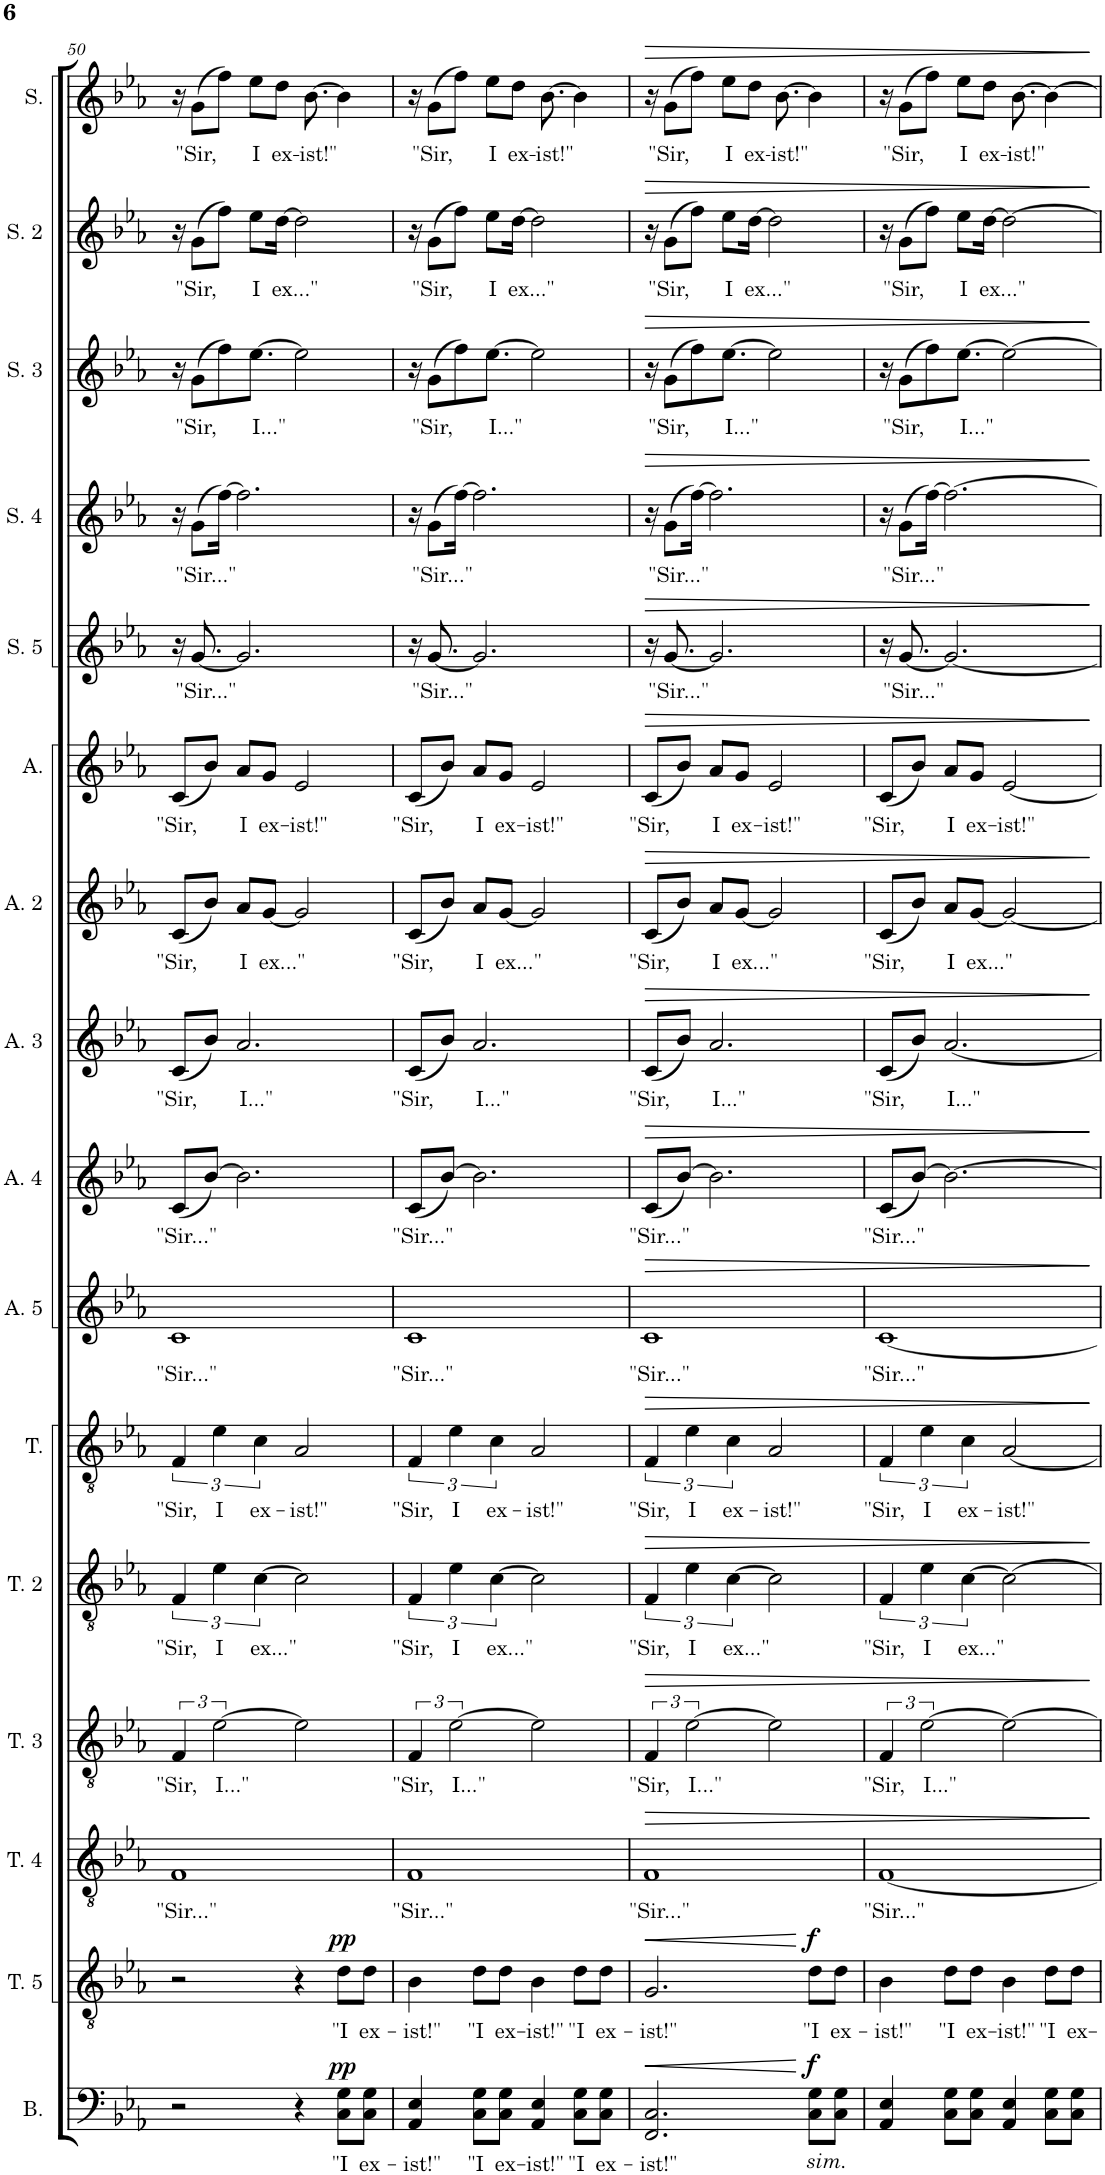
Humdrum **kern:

**kern	**text	**dynam	**kern	**text	**dynam	**kern	**text	**dynam	**kern	**text	**dynam	**kern	**text	**dynam	**kern	**text	**dynam	**kern	**text	**dynam	**kern	**text	**dynam	**kern	**text	**dynam	**kern	**text	**dynam	**kern	**text	**dynam	**kern	**text	**dynam	**kern	**text	**dynam	**kern	**text	**dynam	**kern	**text	**dynam	**kern	**text	**dynam
*part16	*part16	*part16	*part15	*part15	*part15	*part14	*part14	*part14	*part13	*part13	*part13	*part12	*part12	*part12	*part11	*part11	*part11	*part10	*part10	*part10	*part9	*part9	*part9	*part8	*part8	*part8	*part7	*part7	*part7	*part6	*part6	*part6	*part5	*part5	*part5	*part4	*part4	*part4	*part3	*part3	*part3	*part2	*part2	*part2	*part1	*part1	*part1
*staff16	*staff16	*staff16	*staff15	*staff15	*staff15	*staff14	*staff14	*staff14	*staff13	*staff13	*staff13	*staff12	*staff12	*staff12	*staff11	*staff11	*staff11	*staff10	*staff10	*staff10	*staff9	*staff9	*staff9	*staff8	*staff8	*staff8	*staff7	*staff7	*staff7	*staff6	*staff6	*staff6	*staff5	*staff5	*staff5	*staff4	*staff4	*staff4	*staff3	*staff3	*staff3	*staff2	*staff2	*staff2	*staff1	*staff1	*staff1
*I"Bass	*	*	*I"Tenor 5	*	*	*I"Tenor 4	*	*	*I"Tenor 3	*	*	*I"Tenor 2	*	*	*I"Tenor	*	*	*I"Alto 5	*	*	*I"Alto 4	*	*	*I"Alto 3	*	*	*I"Alto 2	*	*	*I"Alto	*	*	*I"Soprano 5	*	*	*I"Soprano 4	*	*	*I"Soprano 3	*	*	*I"Soprano 2	*	*	*I"Soprano	*	*
*I'B.	*	*	*I'T. 5	*	*	*I'T. 4	*	*	*I'T. 3	*	*	*I'T. 2	*	*	*I'T.	*	*	*I'A. 5	*	*	*I'A. 4	*	*	*I'A. 3	*	*	*I'A. 2	*	*	*I'A.	*	*	*I'S. 5	*	*	*I'S. 4	*	*	*I'S. 3	*	*	*I'S. 2	*	*	*I'S.	*	*
!!LO:PB:g=z
*clefF4	*	*	*clefGv2	*	*	*clefGv2	*	*	*clefGv2	*	*	*clefGv2	*	*	*clefGv2	*	*	*clefG2	*	*	*clefG2	*	*	*clefG2	*	*	*clefG2	*	*	*clefG2	*	*	*clefG2	*	*	*clefG2	*	*	*clefG2	*	*	*clefG2	*	*	*clefG2	*	*
*k[b-e-a-]	*	*	*k[b-e-a-]	*	*	*k[b-e-a-]	*	*	*k[b-e-a-]	*	*	*k[b-e-a-]	*	*	*k[b-e-a-]	*	*	*k[b-e-a-]	*	*	*k[b-e-a-]	*	*	*k[b-e-a-]	*	*	*k[b-e-a-]	*	*	*k[b-e-a-]	*	*	*k[b-e-a-]	*	*	*k[b-e-a-]	*	*	*k[b-e-a-]	*	*	*k[b-e-a-]	*	*	*k[b-e-a-]	*	*
*M4/4	*	*	*M4/4	*	*	*M4/4	*	*	*M4/4	*	*	*M4/4	*	*	*M4/4	*	*	*M4/4	*	*	*M4/4	*	*	*M4/4	*	*	*M4/4	*	*	*M4/4	*	*	*M4/4	*	*	*M4/4	*	*	*M4/4	*	*	*M4/4	*	*	*M4/4	*	*
=50	=50	=50	=50	=50	=50	=50	=50	=50	=50	=50	=50	=50	=50	=50	=50	=50	=50	=50	=50	=50	=50	=50	=50	=50	=50	=50	=50	=50	=50	=50	=50	=50	=50	=50	=50	=50	=50	=50	=50	=50	=50	=50	=50	=50	=50	=50	=50
!	!	!	!	!	!	!	!LO:LY:b	!	!	!LO:LY:b	!	!	!LO:LY:b	!	!	!LO:LY:b	!	!	!LO:LY:b	!	!	!LO:LY:b	!	!	!LO:LY:b	!	!	!LO:LY:b	!	!	!LO:LY:b	!	!	!	!	!	!	!	!	!	!	!	!	!	!	!	!
2r	.	.	2r	.	.	1F	"Sir..."	.	6F/	"Sir,	.	6F/	"Sir,	.	6F/	"Sir,	.	1c	"Sir..."	.	(8c/L	"Sir..."	.	(8c/L	"Sir,	.	(8c/L	"Sir,	.	(8c/L	"Sir,	.	16r	.	.	16r	.	.	16r	.	.	16r	.	.	16r	.	.
!	!	!	!	!	!	!	!	!	!	!	!	!	!	!	!	!	!	!	!	!	!	!	!	!	!	!	!	!	!	!	!	!	!	!LO:LY:b	!	!	!LO:LY:b	!	!	!LO:LY:b	!	!	!LO:LY:b	!	!	!LO:LY:b	!
.	.	.	.	.	.	.	.	.	.	.	.	.	.	.	.	.	.	.	.	.	.	.	.	.	.	.	.	.	.	.	.	.	[8.g/	"Sir..."	.	(8g\L	"Sir..."	.	(8g\L	"Sir,	.	(8g\L	"Sir,	.	(8g\L	"Sir,	.
.	.	.	.	.	.	.	.	.	.	.	.	.	.	.	.	.	.	.	.	.	[8b-/J)	.	.	8b-/J)	.	.	8b-/J)	.	.	8b-/J)	.	.	.	.	.	.	.	.	.	.	.	.	.	.	.	.	.
!	!	!	!	!	!	!	!	!	!	!LO:LY:b	!	!	!LO:LY:b	!	!	!LO:LY:b	!	!	!	!	!	!	!	!	!	!	!	!	!	!	!	!	!	!	!	!	!	!	!	!	!	!	!	!	!	!	!
.	.	.	.	.	.	.	.	.	[3e-\	I..."	.	6e-\	I	.	6e-\	I	.	.	.	.	.	.	.	.	.	.	.	.	.	.	.	.	.	.	.	.	.	.	.	.	.	.	.	.	.	.	.
.	.	.	.	.	.	.	.	.	.	.	.	.	.	.	.	.	.	.	.	.	.	.	.	.	.	.	.	.	.	.	.	.	.	.	.	[16ff\Jk)	.	.	8ff\)	.	.	8ff\J)	.	.	8ff\J)	.	.
!	!	!	!	!	!	!	!	!	!	!	!	!	!	!	!	!	!	!	!	!	!	!	!	!	!LO:LY:b	!	!	!LO:LY:b	!	!	!LO:LY:b	!	!	!	!	!	!	!	!	!	!	!	!	!	!	!	!
.	.	.	.	.	.	.	.	.	.	.	.	.	.	.	.	.	.	.	.	.	2.b-\]	.	.	2.a-/	I..."	.	8a-/L	I	.	8a-/L	I	.	2.g/]	.	.	2.ff\]	.	.	.	.	.	.	.	.	.	.	.
!	!	!	!	!	!	!	!	!	!	!	!	!	!	!	!	!	!	!	!	!	!	!	!	!	!	!	!	!	!	!	!	!	!	!	!	!	!	!	!	!LO:LY:b	!	!	!LO:LY:b	!	!	!LO:LY:b	!
.	.	.	.	.	.	.	.	.	.	.	.	.	.	.	.	.	.	.	.	.	.	.	.	.	.	.	.	.	.	.	.	.	.	.	.	.	.	.	[8.ee-\J	I..."	.	8ee-\L	I	.	8ee-\L	I	.
!	!	!	!	!	!	!	!	!	!	!	!	!	!LO:LY:b	!	!	!LO:LY:b	!	!	!	!	!	!	!	!	!	!	!	!	!	!	!	!	!	!	!	!	!	!	!	!	!	!	!	!	!	!	!
.	.	.	.	.	.	.	.	.	.	.	.	[6c\	ex..."	.	6c\	ex-	.	.	.	.	.	.	.	.	.	.	.	.	.	.	.	.	.	.	.	.	.	.	.	.	.	.	.	.	.	.	.
!	!	!	!	!	!	!	!	!	!	!	!	!	!	!	!	!	!	!	!	!	!	!	!	!	!	!	!	!LO:LY:b	!	!	!LO:LY:b	!	!	!	!	!	!	!	!	!	!	!	!	!	!	!	!
.	.	.	.	.	.	.	.	.	.	.	.	.	.	.	.	.	.	.	.	.	.	.	.	.	.	.	[8g/J	ex..."	.	8g/J	ex-	.	.	.	.	.	.	.	.	.	.	.	.	.	.	.	.
!	!	!	!	!	!	!	!	!	!	!	!	!	!	!	!	!	!	!	!	!	!	!	!	!	!	!	!	!	!	!	!	!	!	!	!	!	!	!	!	!	!	!	!LO:LY:b	!	!	!LO:LY:b	!
.	.	.	.	.	.	.	.	.	.	.	.	.	.	.	.	.	.	.	.	.	.	.	.	.	.	.	.	.	.	.	.	.	.	.	.	.	.	.	.	.	.	[16dd\Jk	ex..."	.	8dd\J	ex-	.
!	!	!	!	!	!	!	!	!	!	!	!	!	!	!	!	!LO:LY:b	!	!	!	!	!	!	!	!	!	!	!	!	!	!	!LO:LY:b	!	!	!	!	!	!	!	!	!	!	!	!	!	!	!	!
4r	.	.	4r	.	.	.	.	.	2e-\]	.	.	2c\]	.	.	2A-/	-ist!"	.	.	.	.	.	.	.	.	.	.	2g/]	.	.	2e-/	-ist!"	.	.	.	.	.	.	.	2ee-\]	.	.	2dd\]	.	.	.	.	.
!	!	!	!	!	!	!	!	!	!	!	!	!	!	!	!	!	!	!	!	!	!	!	!	!	!	!	!	!	!	!	!	!	!	!	!	!	!	!	!	!	!	!	!	!	!	!LO:LY:b	!
.	.	.	.	.	.	.	.	.	.	.	.	.	.	.	.	.	.	.	.	.	.	.	.	.	.	.	.	.	.	.	.	.	.	.	.	.	.	.	.	.	.	.	.	.	[8.b-\	-ist!"	.
!	!LO:LY:b	!LO:DY:a	!	!LO:LY:b	!LO:DY:a	!	!	!	!	!	!	!	!	!	!	!	!	!	!	!	!	!	!	!	!	!	!	!	!	!	!	!	!	!	!	!	!	!	!	!	!	!	!	!	!	!	!
8C\ 8G\L	"I	pp	8d\L	"I	pp	.	.	.	.	.	.	.	.	.	.	.	.	.	.	.	.	.	.	.	.	.	.	.	.	.	.	.	.	.	.	.	.	.	.	.	.	.	.	.	4b-\]	.	.
!	!LO:LY:b	!	!	!LO:LY:b	!	!	!	!	!	!	!	!	!	!	!	!	!	!	!	!	!	!	!	!	!	!	!	!	!	!	!	!	!	!	!	!	!	!	!	!	!	!	!	!	!	!	!
8C\ 8G\J	ex-	.	8d\J	ex-	.	.	.	.	.	.	.	.	.	.	.	.	.	.	.	.	.	.	.	.	.	.	.	.	.	.	.	.	.	.	.	.	.	.	.	.	.	.	.	.	.	.	.
=51	=51	=51	=51	=51	=51	=51	=51	=51	=51	=51	=51	=51	=51	=51	=51	=51	=51	=51	=51	=51	=51	=51	=51	=51	=51	=51	=51	=51	=51	=51	=51	=51	=51	=51	=51	=51	=51	=51	=51	=51	=51	=51	=51	=51	=51	=51	=51
!	!LO:LY:b	!	!	!LO:LY:b	!	!	!LO:LY:b	!	!	!LO:LY:b	!	!	!LO:LY:b	!	!	!LO:LY:b	!	!	!LO:LY:b	!	!	!LO:LY:b	!	!	!LO:LY:b	!	!	!LO:LY:b	!	!	!LO:LY:b	!	!	!	!	!	!	!	!	!	!	!	!	!	!	!	!
4AA-/ 4E-/	-ist!"	.	4B-\	-ist!"	.	1F	"Sir..."	.	6F/	"Sir,	.	6F/	"Sir,	.	6F/	"Sir,	.	1c	"Sir..."	.	(8c/L	"Sir..."	.	(8c/L	"Sir,	.	(8c/L	"Sir,	.	(8c/L	"Sir,	.	16r	.	.	16r	.	.	16r	.	.	16r	.	.	16r	.	.
!	!	!	!	!	!	!	!	!	!	!	!	!	!	!	!	!	!	!	!	!	!	!	!	!	!	!	!	!	!	!	!	!	!	!LO:LY:b	!	!	!LO:LY:b	!	!	!LO:LY:b	!	!	!LO:LY:b	!	!	!LO:LY:b	!
.	.	.	.	.	.	.	.	.	.	.	.	.	.	.	.	.	.	.	.	.	.	.	.	.	.	.	.	.	.	.	.	.	[8.g/	"Sir..."	.	(8g\L	"Sir..."	.	(8g\L	"Sir,	.	(8g\L	"Sir,	.	(8g\L	"Sir,	.
.	.	.	.	.	.	.	.	.	.	.	.	.	.	.	.	.	.	.	.	.	[8b-/J)	.	.	8b-/J)	.	.	8b-/J)	.	.	8b-/J)	.	.	.	.	.	.	.	.	.	.	.	.	.	.	.	.	.
!	!	!	!	!	!	!	!	!	!	!LO:LY:b	!	!	!LO:LY:b	!	!	!LO:LY:b	!	!	!	!	!	!	!	!	!	!	!	!	!	!	!	!	!	!	!	!	!	!	!	!	!	!	!	!	!	!	!
.	.	.	.	.	.	.	.	.	[3e-\	I..."	.	6e-\	I	.	6e-\	I	.	.	.	.	.	.	.	.	.	.	.	.	.	.	.	.	.	.	.	.	.	.	.	.	.	.	.	.	.	.	.
.	.	.	.	.	.	.	.	.	.	.	.	.	.	.	.	.	.	.	.	.	.	.	.	.	.	.	.	.	.	.	.	.	.	.	.	[16ff\Jk)	.	.	8ff\)	.	.	8ff\J)	.	.	8ff\J)	.	.
!	!LO:LY:b	!	!	!LO:LY:b	!	!	!	!	!	!	!	!	!	!	!	!	!	!	!	!	!	!	!	!	!LO:LY:b	!	!	!LO:LY:b	!	!	!LO:LY:b	!	!	!	!	!	!	!	!	!	!	!	!	!	!	!	!
8C\ 8G\L	"I	.	8d\L	"I	.	.	.	.	.	.	.	.	.	.	.	.	.	.	.	.	2.b-\]	.	.	2.a-/	I..."	.	8a-/L	I	.	8a-/L	I	.	2.g/]	.	.	2.ff\]	.	.	.	.	.	.	.	.	.	.	.
!	!	!	!	!	!	!	!	!	!	!	!	!	!	!	!	!	!	!	!	!	!	!	!	!	!	!	!	!	!	!	!	!	!	!	!	!	!	!	!	!LO:LY:b	!	!	!LO:LY:b	!	!	!LO:LY:b	!
.	.	.	.	.	.	.	.	.	.	.	.	.	.	.	.	.	.	.	.	.	.	.	.	.	.	.	.	.	.	.	.	.	.	.	.	.	.	.	[8.ee-\J	I..."	.	8ee-\L	I	.	8ee-\L	I	.
!	!	!	!	!	!	!	!	!	!	!	!	!	!LO:LY:b	!	!	!LO:LY:b	!	!	!	!	!	!	!	!	!	!	!	!	!	!	!	!	!	!	!	!	!	!	!	!	!	!	!	!	!	!	!
.	.	.	.	.	.	.	.	.	.	.	.	[6c\	ex..."	.	6c\	ex-	.	.	.	.	.	.	.	.	.	.	.	.	.	.	.	.	.	.	.	.	.	.	.	.	.	.	.	.	.	.	.
!	!LO:LY:b	!	!	!LO:LY:b	!	!	!	!	!	!	!	!	!	!	!	!	!	!	!	!	!	!	!	!	!	!	!	!LO:LY:b	!	!	!LO:LY:b	!	!	!	!	!	!	!	!	!	!	!	!	!	!	!	!
8C\ 8G\J	ex-	.	8d\J	ex-	.	.	.	.	.	.	.	.	.	.	.	.	.	.	.	.	.	.	.	.	.	.	[8g/J	ex..."	.	8g/J	ex-	.	.	.	.	.	.	.	.	.	.	.	.	.	.	.	.
!	!	!	!	!	!	!	!	!	!	!	!	!	!	!	!	!	!	!	!	!	!	!	!	!	!	!	!	!	!	!	!	!	!	!	!	!	!	!	!	!	!	!	!LO:LY:b	!	!	!LO:LY:b	!
.	.	.	.	.	.	.	.	.	.	.	.	.	.	.	.	.	.	.	.	.	.	.	.	.	.	.	.	.	.	.	.	.	.	.	.	.	.	.	.	.	.	[16dd\Jk	ex..."	.	8dd\J	ex-	.
!	!LO:LY:b	!	!	!LO:LY:b	!	!	!	!	!	!	!	!	!	!	!	!LO:LY:b	!	!	!	!	!	!	!	!	!	!	!	!	!	!	!LO:LY:b	!	!	!	!	!	!	!	!	!	!	!	!	!	!	!	!
4AA-/ 4E-/	-ist!"	.	4B-\	-ist!"	.	.	.	.	2e-\]	.	.	2c\]	.	.	2A-/	-ist!"	.	.	.	.	.	.	.	.	.	.	2g/]	.	.	2e-/	-ist!"	.	.	.	.	.	.	.	2ee-\]	.	.	2dd\]	.	.	.	.	.
!	!	!	!	!	!	!	!	!	!	!	!	!	!	!	!	!	!	!	!	!	!	!	!	!	!	!	!	!	!	!	!	!	!	!	!	!	!	!	!	!	!	!	!	!	!	!LO:LY:b	!
.	.	.	.	.	.	.	.	.	.	.	.	.	.	.	.	.	.	.	.	.	.	.	.	.	.	.	.	.	.	.	.	.	.	.	.	.	.	.	.	.	.	.	.	.	[8.b-\	-ist!"	.
!	!LO:LY:b	!	!	!LO:LY:b	!	!	!	!	!	!	!	!	!	!	!	!	!	!	!	!	!	!	!	!	!	!	!	!	!	!	!	!	!	!	!	!	!	!	!	!	!	!	!	!	!	!	!
8C\ 8G\L	"I	.	8d\L	"I	.	.	.	.	.	.	.	.	.	.	.	.	.	.	.	.	.	.	.	.	.	.	.	.	.	.	.	.	.	.	.	.	.	.	.	.	.	.	.	.	4b-\]	.	.
!	!LO:LY:b	!	!	!LO:LY:b	!	!	!	!	!	!	!	!	!	!	!	!	!	!	!	!	!	!	!	!	!	!	!	!	!	!	!	!	!	!	!	!	!	!	!	!	!	!	!	!	!	!	!
8C\ 8G\J	ex-	.	8d\J	ex-	.	.	.	.	.	.	.	.	.	.	.	.	.	.	.	.	.	.	.	.	.	.	.	.	.	.	.	.	.	.	.	.	.	.	.	.	.	.	.	.	.	.	.
=52	=52	=52	=52	=52	=52	=52	=52	=52	=52	=52	=52	=52	=52	=52	=52	=52	=52	=52	=52	=52	=52	=52	=52	=52	=52	=52	=52	=52	=52	=52	=52	=52	=52	=52	=52	=52	=52	=52	=52	=52	=52	=52	=52	=52	=52	=52	=52
!	!LO:LY:b	!LO:HP:b	!	!LO:LY:b	!LO:HP:b	!	!LO:LY:b	!LO:HP:b	!	!LO:LY:b	!LO:HP:b	!	!LO:LY:b	!LO:HP:b	!	!LO:LY:b	!LO:HP:b	!	!LO:LY:b	!LO:HP:b	!	!LO:LY:b	!LO:HP:b	!	!LO:LY:b	!LO:HP:b	!	!LO:LY:b	!LO:HP:b	!	!LO:LY:b	!LO:HP:b	!	!	!LO:HP:b	!	!	!LO:HP:b	!	!	!LO:HP:b	!	!	!LO:HP:b	!	!	!LO:HP:b
2.FF/ 2.C/	-ist!"	<	2.G/	-ist!"	<	1F	"Sir..."	>	6F/	"Sir,	>	6F/	"Sir,	>	6F/	"Sir,	>	1c	"Sir..."	>	(8c/L	"Sir..."	>	(8c/L	"Sir,	>	(8c/L	"Sir,	>	(8c/L	"Sir,	>	16r	.	>	16r	.	>	16r	.	>	16r	.	>	16r	.	>
!	!	!	!	!	!	!	!	!	!	!	!	!	!	!	!	!	!	!	!	!	!	!	!	!	!	!	!	!	!	!	!	!	!	!LO:LY:b	!	!	!LO:LY:b	!	!	!LO:LY:b	!	!	!LO:LY:b	!	!	!LO:LY:b	!
.	.	.	.	.	.	.	.	.	.	.	.	.	.	.	.	.	.	.	.	.	.	.	.	.	.	.	.	.	.	.	.	.	[8.g/	"Sir..."	.	(8g\L	"Sir..."	.	(8g\L	"Sir,	.	(8g\L	"Sir,	.	(8g\L	"Sir,	.
.	.	.	.	.	.	.	.	.	.	.	.	.	.	.	.	.	.	.	.	.	[8b-/J)	.	.	8b-/J)	.	.	8b-/J)	.	.	8b-/J)	.	.	.	.	.	.	.	.	.	.	.	.	.	.	.	.	.
!	!	!	!	!	!	!	!	!	!	!LO:LY:b	!	!	!LO:LY:b	!	!	!LO:LY:b	!	!	!	!	!	!	!	!	!	!	!	!	!	!	!	!	!	!	!	!	!	!	!	!	!	!	!	!	!	!	!
.	.	.	.	.	.	.	.	.	[3e-\	I..."	.	6e-\	I	.	6e-\	I	.	.	.	.	.	.	.	.	.	.	.	.	.	.	.	.	.	.	.	.	.	.	.	.	.	.	.	.	.	.	.
.	.	.	.	.	.	.	.	.	.	.	.	.	.	.	.	.	.	.	.	.	.	.	.	.	.	.	.	.	.	.	.	.	.	.	.	[16ff\Jk)	.	.	8ff\)	.	.	8ff\J)	.	.	8ff\J)	.	.
!	!	!	!	!	!	!	!	!	!	!	!	!	!	!	!	!	!	!	!	!	!	!	!	!	!LO:LY:b	!	!	!LO:LY:b	!	!	!LO:LY:b	!	!	!	!	!	!	!	!	!	!	!	!	!	!	!	!
.	.	.	.	.	.	.	.	.	.	.	.	.	.	.	.	.	.	.	.	.	2.b-\]	.	.	2.a-/	I..."	.	8a-/L	I	.	8a-/L	I	.	2.g/]	.	.	2.ff\]	.	.	.	.	.	.	.	.	.	.	.
!	!	!	!	!	!	!	!	!	!	!	!	!	!	!	!	!	!	!	!	!	!	!	!	!	!	!	!	!	!	!	!	!	!	!	!	!	!	!	!	!LO:LY:b	!	!	!LO:LY:b	!	!	!LO:LY:b	!
.	.	.	.	.	.	.	.	.	.	.	.	.	.	.	.	.	.	.	.	.	.	.	.	.	.	.	.	.	.	.	.	.	.	.	.	.	.	.	[8.ee-\J	I..."	.	8ee-\L	I	.	8ee-\L	I	.
!	!	!	!	!	!	!	!	!	!	!	!	!	!LO:LY:b	!	!	!LO:LY:b	!	!	!	!	!	!	!	!	!	!	!	!	!	!	!	!	!	!	!	!	!	!	!	!	!	!	!	!	!	!	!
.	.	.	.	.	.	.	.	.	.	.	.	[6c\	ex..."	.	6c\	ex-	.	.	.	.	.	.	.	.	.	.	.	.	.	.	.	.	.	.	.	.	.	.	.	.	.	.	.	.	.	.	.
!	!	!	!	!	!	!	!	!	!	!	!	!	!	!	!	!	!	!	!	!	!	!	!	!	!	!	!	!LO:LY:b	!	!	!LO:LY:b	!	!	!	!	!	!	!	!	!	!	!	!	!	!	!	!
.	.	.	.	.	.	.	.	.	.	.	.	.	.	.	.	.	.	.	.	.	.	.	.	.	.	.	[8g/J	ex..."	.	8g/J	ex-	.	.	.	.	.	.	.	.	.	.	.	.	.	.	.	.
!	!	!	!	!	!	!	!	!	!	!	!	!	!	!	!	!	!	!	!	!	!	!	!	!	!	!	!	!	!	!	!	!	!	!	!	!	!	!	!	!	!	!	!LO:LY:b	!	!	!LO:LY:b	!
.	.	.	.	.	.	.	.	.	.	.	.	.	.	.	.	.	.	.	.	.	.	.	.	.	.	.	.	.	.	.	.	.	.	.	.	.	.	.	.	.	.	[16dd\Jk	ex..."	.	8dd\J	ex-	.
!	!	!	!	!	!	!	!	!	!	!	!	!	!	!	!	!LO:LY:b	!	!	!	!	!	!	!	!	!	!	!	!	!	!	!LO:LY:b	!	!	!	!	!	!	!	!	!	!	!	!	!	!	!	!
.	.	.	.	.	.	.	.	.	2e-\]	.	.	2c\]	.	.	2A-/	-ist!"	.	.	.	.	.	.	.	.	.	.	2g/]	.	.	2e-/	-ist!"	.	.	.	.	.	.	.	2ee-\]	.	.	2dd\]	.	.	.	.	.
!	!	!	!	!	!	!	!	!	!	!	!	!	!	!	!	!	!	!	!	!	!	!	!	!	!	!	!	!	!	!	!	!	!	!	!	!	!	!	!	!	!	!	!	!	!	!LO:LY:b	!
.	.	.	.	.	.	.	.	.	.	.	.	.	.	.	.	.	.	.	.	.	.	.	.	.	.	.	.	.	.	.	.	.	.	.	.	.	.	.	.	.	.	.	.	.	[8.b-\	-ist!"	.
!LO:TX:b:i:t=sim.	!	!	!	!	!	!	!	!	!	!	!	!	!	!	!	!	!	!	!	!	!	!	!	!	!	!	!	!	!	!	!	!	!	!	!	!	!	!	!	!	!	!	!	!	!	!	!
!	!	!LO:DY:n=1:a	!	!LO:LY:b	!LO:DY:n=1:a	!	!	!	!	!	!	!	!	!	!	!	!	!	!	!	!	!	!	!	!	!	!	!	!	!	!	!	!	!	!	!	!	!	!	!	!	!	!	!	!	!	!
8C\ 8G\L	.	[ f	8d\L	"I	[ f	.	.	.	.	.	.	.	.	.	.	.	.	.	.	.	.	.	.	.	.	.	.	.	.	.	.	.	.	.	.	.	.	.	.	.	.	.	.	.	4b-\]	.	.
!	!	!	!	!LO:LY:b	!	!	!	!	!	!	!	!	!	!	!	!	!	!	!	!	!	!	!	!	!	!	!	!	!	!	!	!	!	!	!	!	!	!	!	!	!	!	!	!	!	!	!
8C\ 8G\J	.	.	8d\J	ex-	.	.	.	.	.	.	.	.	.	.	.	.	.	.	.	.	.	.	.	.	.	.	.	.	.	.	.	.	.	.	.	.	.	.	.	.	.	.	.	.	.	.	.
=53	=53	=53	=53	=53	=53	=53	=53	=53	=53	=53	=53	=53	=53	=53	=53	=53	=53	=53	=53	=53	=53	=53	=53	=53	=53	=53	=53	=53	=53	=53	=53	=53	=53	=53	=53	=53	=53	=53	=53	=53	=53	=53	=53	=53	=53	=53	=53
!	!	!	!	!LO:LY:b	!	!	!LO:LY:b	!	!	!LO:LY:b	!	!	!LO:LY:b	!	!	!LO:LY:b	!	!	!LO:LY:b	!	!	!LO:LY:b	!	!	!LO:LY:b	!	!	!LO:LY:b	!	!	!LO:LY:b	!	!	!	!	!	!	!	!	!	!	!	!	!	!	!	!
4AA-/ 4E-/	.	.	4B-\	-ist!"	.	[1F	"Sir..."	.	6F/	"Sir,	.	6F/	"Sir,	.	6F/	"Sir,	.	[1c	"Sir..."	.	(8c/L	"Sir..."	.	(8c/L	"Sir,	.	(8c/L	"Sir,	.	(8c/L	"Sir,	.	16r	.	.	16r	.	.	16r	.	.	16r	.	.	16r	.	.
!	!	!	!	!	!	!	!	!	!	!	!	!	!	!	!	!	!	!	!	!	!	!	!	!	!	!	!	!	!	!	!	!	!	!LO:LY:b	!	!	!LO:LY:b	!	!	!LO:LY:b	!	!	!LO:LY:b	!	!	!LO:LY:b	!
.	.	.	.	.	.	.	.	.	.	.	.	.	.	.	.	.	.	.	.	.	.	.	.	.	.	.	.	.	.	.	.	.	[8.g/	"Sir..."	.	(8g\L	"Sir..."	.	(8g\L	"Sir,	.	(8g\L	"Sir,	.	(8g\L	"Sir,	.
.	.	.	.	.	.	.	.	.	.	.	.	.	.	.	.	.	.	.	.	.	[8b-/J)	.	.	8b-/J)	.	.	8b-/J)	.	.	8b-/J)	.	.	.	.	.	.	.	.	.	.	.	.	.	.	.	.	.
!	!	!	!	!	!	!	!	!	!	!LO:LY:b	!	!	!LO:LY:b	!	!	!LO:LY:b	!	!	!	!	!	!	!	!	!	!	!	!	!	!	!	!	!	!	!	!	!	!	!	!	!	!	!	!	!	!	!
.	.	.	.	.	.	.	.	.	[3e-\	I..."	.	6e-\	I	.	6e-\	I	.	.	.	.	.	.	.	.	.	.	.	.	.	.	.	.	.	.	.	.	.	.	.	.	.	.	.	.	.	.	.
.	.	.	.	.	.	.	.	.	.	.	.	.	.	.	.	.	.	.	.	.	.	.	.	.	.	.	.	.	.	.	.	.	.	.	.	[16ff\Jk)	.	.	8ff\)	.	.	8ff\J)	.	.	8ff\J)	.	.
!	!	!	!	!LO:LY:b	!	!	!	!	!	!	!	!	!	!	!	!	!	!	!	!	!	!	!	!	!LO:LY:b	!	!	!LO:LY:b	!	!	!LO:LY:b	!	!	!	!	!	!	!	!	!	!	!	!	!	!	!	!
8C\ 8G\L	.	.	8d\L	"I	.	.	.	.	.	.	.	.	.	.	.	.	.	.	.	.	2.b-\_	.	.	[2.a-/	I..."	.	8a-/L	I	.	8a-/L	I	.	2.g/_	.	.	2.ff\_	.	.	.	.	.	.	.	.	.	.	.
!	!	!	!	!	!	!	!	!	!	!	!	!	!	!	!	!	!	!	!	!	!	!	!	!	!	!	!	!	!	!	!	!	!	!	!	!	!	!	!	!LO:LY:b	!	!	!LO:LY:b	!	!	!LO:LY:b	!
.	.	.	.	.	.	.	.	.	.	.	.	.	.	.	.	.	.	.	.	.	.	.	.	.	.	.	.	.	.	.	.	.	.	.	.	.	.	.	[8.ee-\J	I..."	.	8ee-\L	I	.	8ee-\L	I	.
!	!	!	!	!	!	!	!	!	!	!	!	!	!LO:LY:b	!	!	!LO:LY:b	!	!	!	!	!	!	!	!	!	!	!	!	!	!	!	!	!	!	!	!	!	!	!	!	!	!	!	!	!	!	!
.	.	.	.	.	.	.	.	.	.	.	.	[6c\	ex..."	.	6c\	ex-	.	.	.	.	.	.	.	.	.	.	.	.	.	.	.	.	.	.	.	.	.	.	.	.	.	.	.	.	.	.	.
!	!	!	!	!LO:LY:b	!	!	!	!	!	!	!	!	!	!	!	!	!	!	!	!	!	!	!	!	!	!	!	!LO:LY:b	!	!	!LO:LY:b	!	!	!	!	!	!	!	!	!	!	!	!	!	!	!	!
8C\ 8G\J	.	.	8d\J	ex-	.	.	.	.	.	.	.	.	.	.	.	.	.	.	.	.	.	.	.	.	.	.	[8g/J	ex..."	.	8g/J	ex-	.	.	.	.	.	.	.	.	.	.	.	.	.	.	.	.
!	!	!	!	!	!	!	!	!	!	!	!	!	!	!	!	!	!	!	!	!	!	!	!	!	!	!	!	!	!	!	!	!	!	!	!	!	!	!	!	!	!	!	!LO:LY:b	!	!	!LO:LY:b	!
.	.	.	.	.	.	.	.	.	.	.	.	.	.	.	.	.	.	.	.	.	.	.	.	.	.	.	.	.	.	.	.	.	.	.	.	.	.	.	.	.	.	[16dd\Jk	ex..."	.	8dd\J	ex-	.
!	!	!	!	!LO:LY:b	!	!	!	!	!	!	!	!	!	!	!	!LO:LY:b	!	!	!	!	!	!	!	!	!	!	!	!	!	!	!LO:LY:b	!	!	!	!	!	!	!	!	!	!	!	!	!	!	!	!
4AA-/ 4E-/	.	.	4B-\	-ist!"	.	.	.	.	2e-\_	.	.	2c\_	.	.	[2A-/	-ist!"	.	.	.	.	.	.	.	.	.	.	2g/_	.	.	[2e-/	-ist!"	.	.	.	.	.	.	.	2ee-\_	.	.	2dd\_	.	.	.	.	.
!	!	!	!	!	!	!	!	!	!	!	!	!	!	!	!	!	!	!	!	!	!	!	!	!	!	!	!	!	!	!	!	!	!	!	!	!	!	!	!	!	!	!	!	!	!	!LO:LY:b	!
.	.	.	.	.	.	.	.	.	.	.	.	.	.	.	.	.	.	.	.	.	.	.	.	.	.	.	.	.	.	.	.	.	.	.	.	.	.	.	.	.	.	.	.	.	[8.b-\	-ist!"	.
!	!	!	!	!LO:LY:b	!	!	!	!	!	!	!	!	!	!	!	!	!	!	!	!	!	!	!	!	!	!	!	!	!	!	!	!	!	!	!	!	!	!	!	!	!	!	!	!	!	!	!
8C\ 8G\L	.	.	8d\L	"I	.	.	.	.	.	.	.	.	.	.	.	.	.	.	.	.	.	.	.	.	.	.	.	.	.	.	.	.	.	.	.	.	.	.	.	.	.	.	.	.	4b-\_	.	.
!	!	!	!	!LO:LY:b	!	!	!	!	!	!	!	!	!	!	!	!	!	!	!	!	!	!	!	!	!	!	!	!	!	!	!	!	!	!	!	!	!	!	!	!	!	!	!	!	!	!	!
8C\ 8G\J	.	.	8d\J	ex-	.	.	.	.	.	.	.	.	.	.	.	.	.	.	.	.	.	.	.	.	.	.	.	.	.	.	.	.	.	.	.	.	.	.	.	.	.	.	.	.	.	.	.
.	.	.	.	.	.	.	.	]	.	.	]	.	.	]	.	.	]	.	.	]	.	.	]	.	.	]	.	.	]	.	.	]	.	.	]	.	.	]	.	.	]	.	.	]	.	.	]
=	=	=	=	=	=	=	=	=	=	=	=	=	=	=	=	=	=	=	=	=	=	=	=	=	=	=	=	=	=	=	=	=	=	=	=	=	=	=	=	=	=	=	=	=	=	=	=
*-	*-	*-	*-	*-	*-	*-	*-	*-	*-	*-	*-	*-	*-	*-	*-	*-	*-	*-	*-	*-	*-	*-	*-	*-	*-	*-	*-	*-	*-	*-	*-	*-	*-	*-	*-	*-	*-	*-	*-	*-	*-	*-	*-	*-	*-	*-	*-
